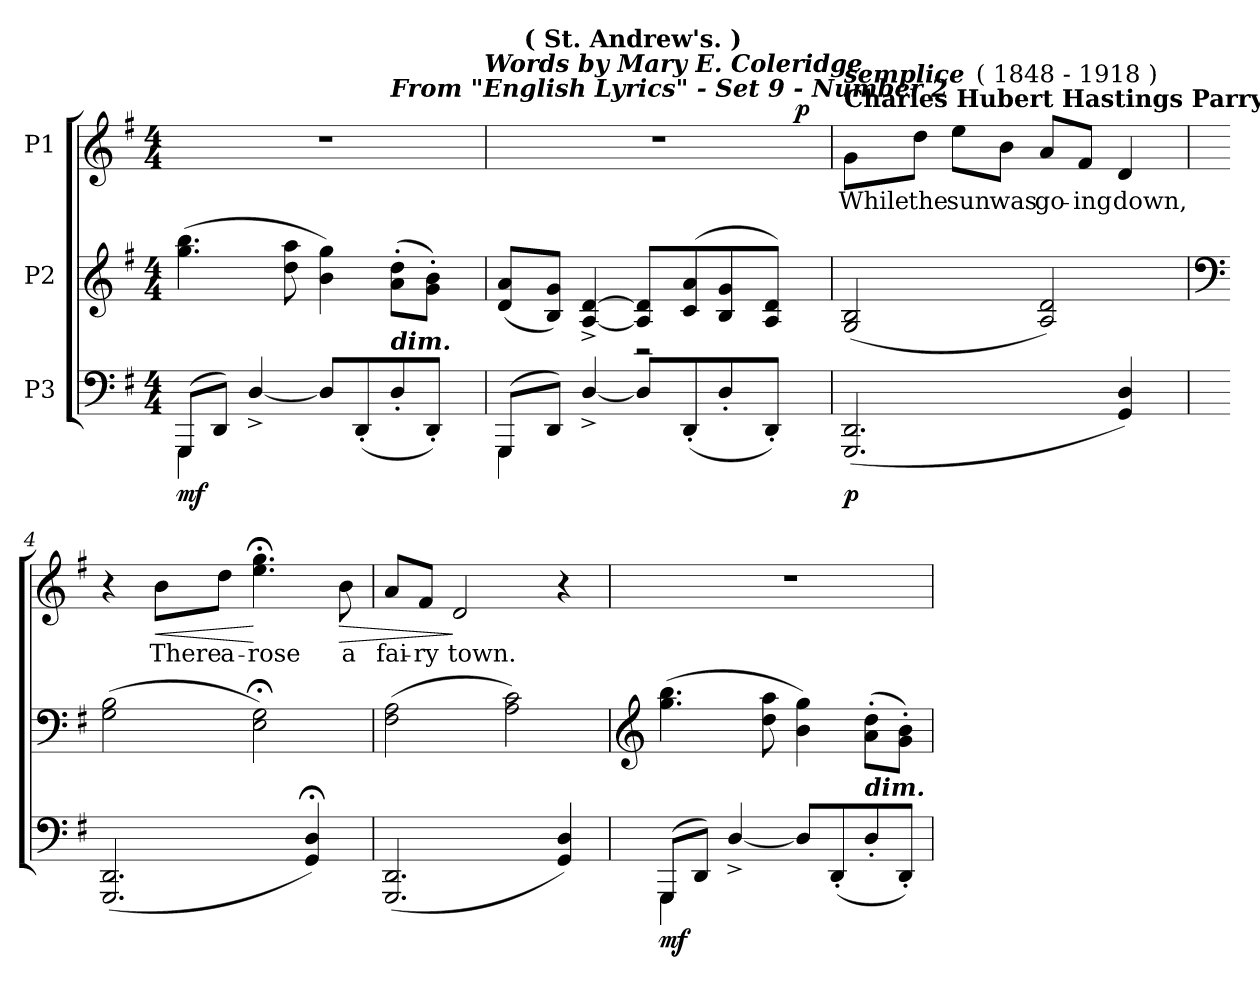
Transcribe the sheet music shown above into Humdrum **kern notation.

**kern	**dynam	**kern	**kern	**text	**dynam
*part3	*part3	*part2	*part1	*part1	*part1
*staff3	*staff3	*staff2	*staff1	*staff1	*staff1
*I"P3	*	*I"P2	*I"P1	*	*
!!LO:PB:g=z
*clefF4	*	*clefG2	*clefG2	*	*
*k[f#]	*	*k[f#]	*k[f#]	*	*
*G:	*	*G:	*G:	*	*
*M4/4	*	*M4/4	*M4/4	*	*
*MM100	*	*MM100	*MM100	*	*
=1	=1	=1	=1	=1	=1
*^	*	*	*	*	*
!	!	!	!	!LO:TX:a:B:t=Editor&colon; John Henry Fowler	!	!
!	!	!	!	!LO:TX:a:Bi:t=Allegretto Scherzando.	!	!
!	!	!	!	!LO:TX:a:Bi:t=(  Revision&colon;   4 - 30 - 2008  )	!	!
*	*	*	*	*^	*	*
*	*	*	*	*	*^	*	*
(8GGGi/L	4GGGi\	mf	(4.ggi\ 4.bbi	1r	2.ryy	2ryy	.	.
8DDi/J)	.	.	.	.	.	.	.	.
[4D^i/	4ryy	.	.	.	.	.	.	.
.	.	.	8ddi\ 8aai	.	.	.	.	.
8Di/L]	2ryy	.	4bi\ 4ggi)	.	.	4ryy	.	.
(8DD'i/	.	.	.	.	.	.	.	.
!	!	!	!	!	!LO:TX:a:Bi:t=From "English Lyrics" -  Set 9 -  Number 2	!	!	!
!LO:TX:a:Bi:t=dim.	!	!	!	!	!	!	!	!
8D'i/	.	.	(8ai\' 8ddi'L	.	4ryy	8ryy	.	.
8DD'i/J)	.	.	8gi\' 8bi'J)	.	.	16ryy	.	.
.	.	.	.	.	.	32ryy	.	.
.	.	.	.	.	.	64ryy	.	.
.	.	.	.	.	.	128...ryy	.	.
!	!	!	!	!	!	!LO:TX:a:Bi:t=Words by Mary E. Coleridge	!	!
.	.	.	.	.	.	1024ryy	.	.
=2	=2	=2	=2	=2	=2	=2	=2	=2
*	*	*	*^	*	*	*	*	*
(8GGGi/L	4GGGi\	.	(8di/ 8aiL	2ryy	1r	2ryy	16ryy	.	.
.	.	.	.	.	.	.	512ryy	.	.
!	!	!	!	!	!	!	!LO:TX:a:B:t=( St. Andrew's. )	!	!
.	.	.	.	.	.	.	2ryy	.	.
8DDi/J)	.	.	8Bi/ 8giJ)	.	.	.	.	.	.
[4D^i/	4ryy	.	[4Ai/^ [4di^	.	.	.	.	.	.
8Di/L]	2ryy	.	8Ai/] 8di]L	2r	.	4ryy	.	.	.
.	.	.	.	.	.	.	4ryy	.	.
(8DD'i/	.	.	(8ci/ 8ai	.	.	.	.	.	.
8D'i/	.	.	8Bi/ 8gi	.	.	8ryy	.	.	.
.	.	.	.	.	.	.	8ryy	.	.
8DD'i/J)	.	.	8Ai/ 8diJ)	.	.	16ryy	.	.	.
.	.	.	.	.	.	256.ryy	.	.	.
.	.	.	.	.	.	.	32ryy	.	.
.	.	.	.	.	.	32ryy	.	.	p
.	.	.	.	.	.	.	64...ryy	.	.
.	.	.	.	.	.	64ryy	.	.	.
.	.	.	.	.	.	128ryy	.	.	.
.	.	.	.	.	.	512ryy	.	.	.
*v	*v	*	*	*	*v	*v	*v	*	*
*	*	*v	*v	*	*	*
=3	=3	=3	=3	=3	=3
*^	*	*^	*^	*	*
*	*	*	*	*	*	*^	*	*
!	!	!	!	!	!LO:TX:a:B:t=Charles Hubert Hastings Parry	!	!	!	!
!	!	!	!	!	!LO:TX:a:Bi:t=semplice	!	!	!	!
!	!	!	!	!	!	!	!	!LO:LY:b:color=#000000	!
*v	*v	*	*	*	*	*v	*v	*	*
*	*	*v	*v	*	*	*	*
(2.GGGi/ 2.DDi	p	(2Gi/ 2Bi	8gi\L	4ryy	While	.
!	!	!	!	!	!LO:LY:b:color=#000000	!
.	.	.	8ddi\J	.	the	.
!	!	!	!	!	!LO:LY:b:color=#000000	!
.	.	.	8eei\L	16ryy	sun	.
!	!	!	!	!LO:TX:a:t=( 1848 - 1918 )	!	!
.	.	.	.	2ryy	.	.
!	!	!	!	!	!LO:LY:b:color=#000000	!
.	.	.	8bi\J	.	was	.
!	!	!	!	!	!LO:LY:b:color=#000000	!
.	.	2Ai/ 2di)	8ai/L	.	go-	.
!	!	!	!	!	!LO:LY:b:color=#000000	!
.	.	.	8f#i/J	.	-ing	.
!	!	!	!	!	!LO:LY:b:color=#000000	!
4GGi/ 4Di)	.	.	4di/	.	down,	.
.	.	.	.	8.ryy	.	.
*	*	*	*v	*v	*	*
!!LO:LB:g=z
=4	=4	=4	=4	=4	=4
*	*	*clefF4	*	*	*
(2.GGGi/ 2.DDi	.	(2Gi\ 2Bi	4r	.	.
!	!	!	!	!LO:LY:b:color=#000000	!LO:HP:b
.	.	.	8bi\L	There	<
!	!	!	!	!LO:LY:b:color=#000000	!
.	.	.	8ddi\J	a-	.
!	!	!	!	!LO:LY:b:color=#000000	!
.	.	2Ei\; 2Gi;)	4.eei\; 4.ggi;	-rose	[
4GGi/; 4Di;)	.	.	.	.	.
!	!	!	!	!LO:LY:b:color=#000000	!LO:HP:b
.	.	.	8bi\	a	>
=5	=5	=5	=5	=5	=5
!	!	!	!	!LO:LY:b:color=#000000	!
(2.GGGi/ 2.DDi	.	(2F#i\ 2Ai	8ai/L	fai-	.
!	!	!	!	!LO:LY:b:color=#000000	!
.	.	.	8f#i/J	-ry	.
!	!	!	!	!LO:LY:b:color=#000000	!
.	.	.	2di/	town.	]
.	.	2Ai\ 2ci)	.	.	.
4GGi/ 4Di)	.	.	4r	.	.
=6	=6	=6	=6	=6	=6
*	*	*clefG2	*	*	*
*^	*	*	*	*	*
(8GGGi/L	4GGGi\	mf	(4.ggi\ 4.bbi	1r	.	.
8DDi/J)	.	.	.	.	.	.
[4D^i/	4ryy	.	.	.	.	.
.	.	.	8ddi\ 8aai	.	.	.
8Di/L]	2ryy	.	4bi\ 4ggi)	.	.	.
(8DD'i/	.	.	.	.	.	.
!LO:TX:a:Bi:t=dim.	!	!	!	!	!	!
8D'i/	.	.	(8ai\' 8ddi'L	.	.	.
8DD'i/J)	.	.	8gi\' 8bi'J)	.	.	.
*v	*v	*	*	*	*	*
=	=	=	=	=	=
*-	*-	*-	*-	*-	*-
